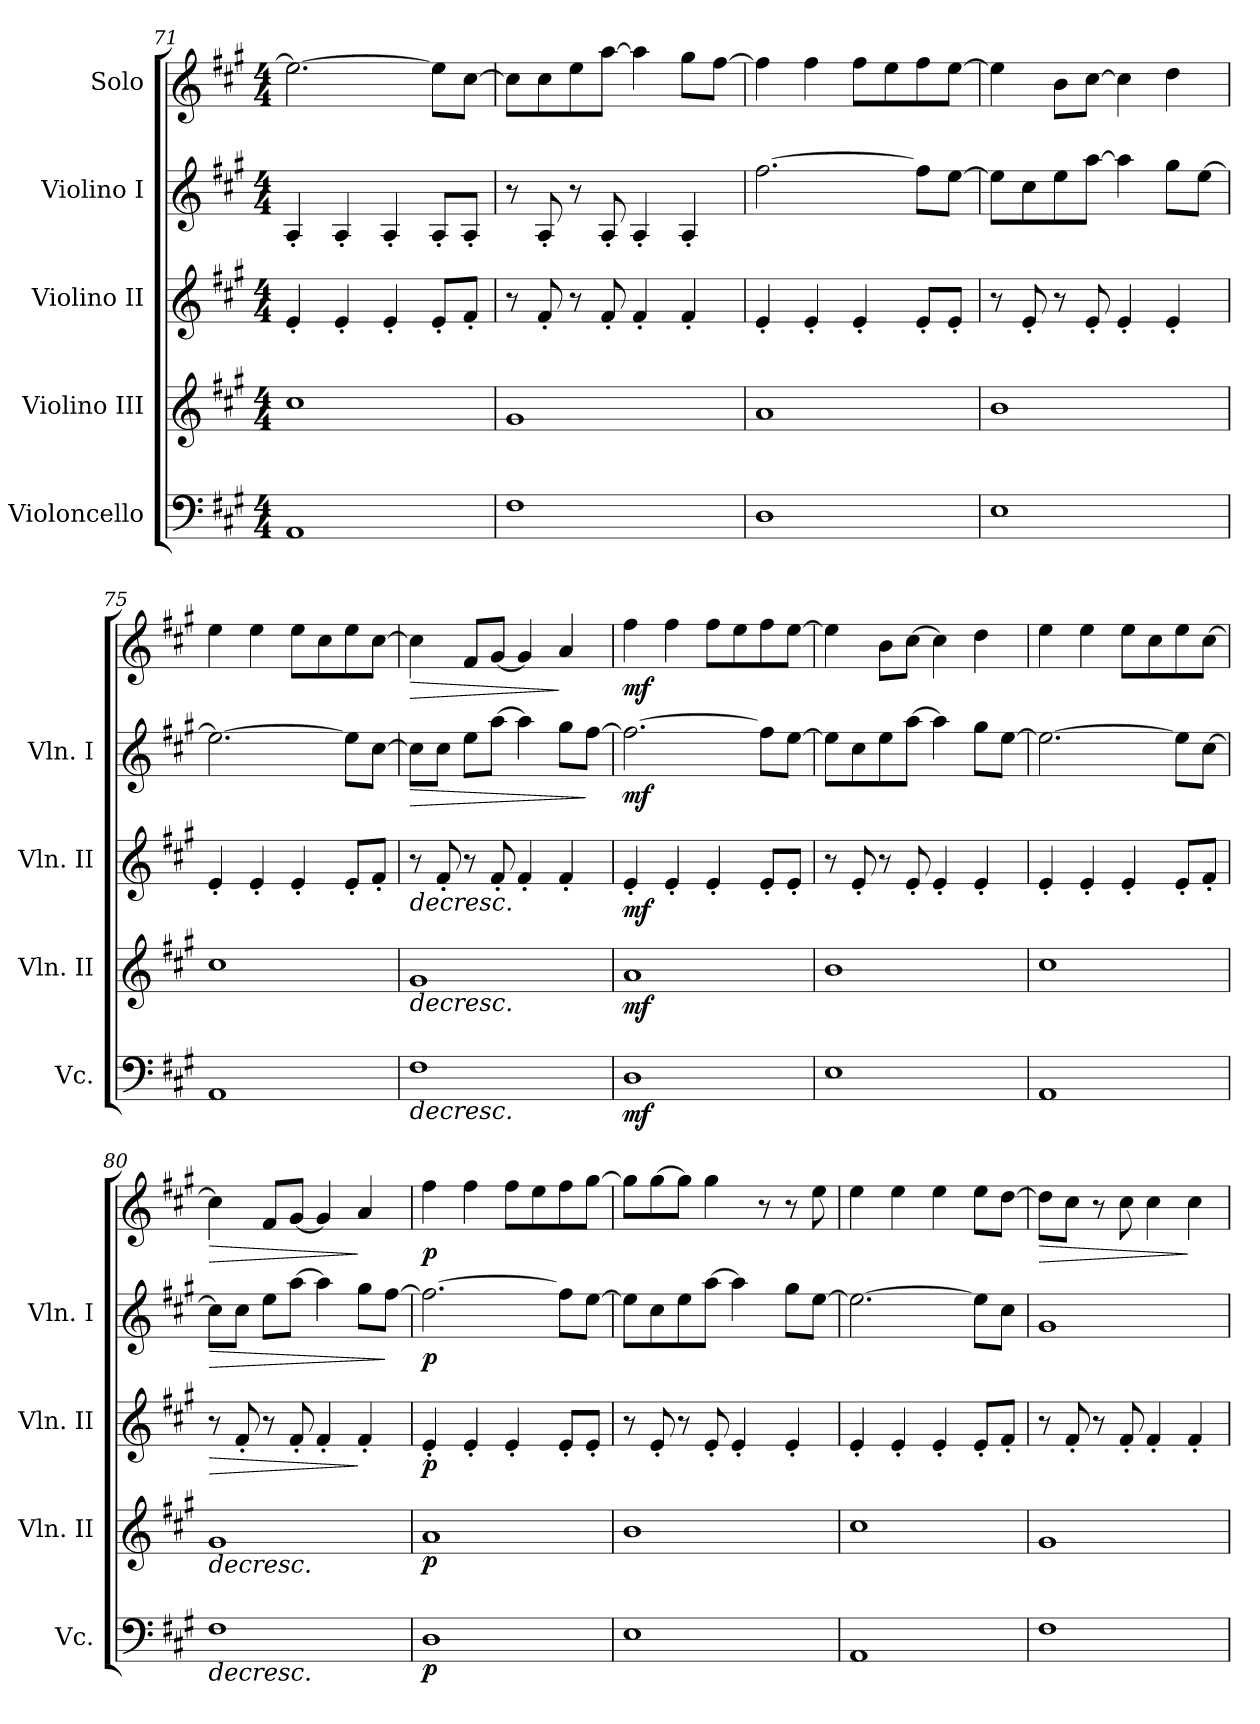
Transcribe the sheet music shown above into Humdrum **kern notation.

**kern	**dynam	**kern	**dynam	**kern	**dynam	**kern	**dynam	**kern	**dynam
*part5	*part5	*part4	*part4	*part3	*part3	*part2	*part2	*part1	*part1
*staff5	*staff5	*staff4	*staff4	*staff3	*staff3	*staff2	*staff2	*staff1	*staff1
*I"Violoncello	*	*I"Violino III	*	*I"Violino II	*	*I"Violino I	*	*I"Solo	*
*I'Vc.	*	*I'Vln. II	*	*I'Vln. II	*	*I'Vln. I	*	*	*
*clefF4	*	*clefG2	*	*clefG2	*	*clefG2	*	*clefG2	*
*k[f#c#g#]	*	*k[f#c#g#]	*	*k[f#c#g#]	*	*k[f#c#g#]	*	*k[f#c#g#]	*
*A:	*	*A:	*	*A:	*	*A:	*	*A:	*
*M4/4	*	*M4/4	*	*M4/4	*	*M4/4	*	*M4/4	*
=71	=71	=71	=71	=71	=71	=71	=71	=71	=71
1AA	.	1cc#	.	4e'/	.	4A'/	.	2.ee\_	.
.	.	.	.	4e'/	.	4A'/	.	.	.
.	.	.	.	4e'/	.	4A'/	.	.	.
.	.	.	.	8e'/L	.	8A'/L	.	8ee\L]	.
.	.	.	.	8f#'/J	.	8A'/J	.	[8cc#\J	.
=72	=72	=72	=72	=72	=72	=72	=72	=72	=72
1F#	.	1g#	.	8r	.	8r	.	8cc#\L]	.
.	.	.	.	8f#'/	.	8A'/	.	8cc#\	.
.	.	.	.	8r	.	8r	.	8ee\	.
.	.	.	.	8f#'/	.	8A'/	.	[8aa\J	.
.	.	.	.	4f#'/	.	4A'/	.	4aa\]	.
.	.	.	.	4f#'/	.	4A'/	.	8gg#\L	.
.	.	.	.	.	.	.	.	[8ff#\J	.
=73	=73	=73	=73	=73	=73	=73	=73	=73	=73
1D	.	1a	.	4e'/	.	[2.ff#\	.	4ff#\]	.
.	.	.	.	4e'/	.	.	.	4ff#\	.
.	.	.	.	4e'/	.	.	.	8ff#\L	.
.	.	.	.	.	.	.	.	8ee\	.
.	.	.	.	8e'/L	.	8ff#\L]	.	8ff#\	.
.	.	.	.	8e'/J	.	[8ee\J	.	[8ee\J	.
!!LO:PB:g=z
=74	=74	=74	=74	=74	=74	=74	=74	=74	=74
1E	.	1b	.	8r	.	8ee\L]	.	4ee\]	.
.	.	.	.	8e'/	.	8cc#\	.	.	.
.	.	.	.	8r	.	8ee\	.	8b\L	.
.	.	.	.	8e'/	.	[8aa\J	.	[8cc#\J	.
.	.	.	.	4e'/	.	4aa\]	.	4cc#\]	.
.	.	.	.	4e'/	.	8gg#\L	.	4dd\	.
.	.	.	.	.	.	[8ee\J	.	.	.
!!LO:PB:g=z
=75	=75	=75	=75	=75	=75	=75	=75	=75	=75
1AA	.	1cc#	.	4e'/	.	2.ee\_	.	4ee\	.
.	.	.	.	4e'/	.	.	.	4ee\	.
.	.	.	.	4e'/	.	.	.	8ee\L	.
.	.	.	.	.	.	.	.	8cc#\	.
.	.	.	.	8e'/L	.	8ee\L]	.	8ee\	.
.	.	.	.	8f#'/J	.	[8cc#\J	.	[8cc#\J	.
=76	=76	=76	=76	=76	=76	=76	=76	=76	=76
!	!LO:HP:b	!	!LO:HP:b	!	!LO:HP:b	!	!LO:HP:b	!	!LO:HP:b
1F#	>	1g#	>	8r	>	8cc#\L]	>	4cc#\]	>
.	.	.	.	8f#'/	.	8cc#\J	.	.	.
.	.	.	.	8r	.	8ee\L	.	8f#/L	.
.	.	.	.	8f#'/	.	[8aa\J	.	[8g#/J	.
.	.	.	.	4f#'/	.	4aa\]	.	4g#/]	.
.	.	.	.	4f#'/	.	8gg#\L	.	4a/	]
.	.	.	.	.	.	[8ff#\J	]	.	.
=77	=77	=77	=77	=77	=77	=77	=77	=77	=77
!	!LO:DY:b	!	!LO:DY:b	!	!LO:DY:b	!	!LO:DY:b	!	!LO:DY:b
1D	mf	1a	mf	4e'/	mf	2.ff#\_	mf	4ff#\	mf
.	.	.	.	4e'/	.	.	.	4ff#\	.
.	.	.	.	4e'/	.	.	.	8ff#\L	.
.	.	.	.	.	.	.	.	8ee\	.
.	.	.	.	8e'/L	.	8ff#\L]	.	8ff#\	.
.	.	.	.	8e'/J	.	[8ee\J	.	[8ee\J	.
=78	=78	=78	=78	=78	=78	=78	=78	=78	=78
1E	.	1b	.	8r	.	8ee\L]	.	4ee\]	.
.	.	.	.	8e'/	.	8cc#\	.	.	.
.	.	.	.	8r	.	8ee\	.	8b\L	.
.	.	.	.	8e'/	.	[8aa\J	.	[8cc#\J	.
.	.	.	.	4e'/	.	4aa\]	.	4cc#\]	.
.	.	.	.	4e'/	.	8gg#\L	.	4dd\	.
.	.	.	.	.	.	[8ee\J	.	.	.
=79	=79	=79	=79	=79	=79	=79	=79	=79	=79
1AA	.	1cc#	.	4e'/	.	2.ee\_	.	4ee\	.
.	.	.	.	4e'/	.	.	.	4ee\	.
.	.	.	.	4e'/	.	.	.	8ee\L	.
.	.	.	.	.	.	.	.	8cc#\	.
.	.	.	.	8e'/L	.	8ee\L]	.	8ee\	.
.	.	.	.	8f#'/J	.	[8cc#\J	.	[8cc#\J	.
.	]	.	]	.	.	.	.	.	.
!!LO:LB:g=z
=80	=80	=80	=80	=80	=80	=80	=80	=80	=80
!	!LO:HP:b	!	!LO:HP:b	!	!LO:HP:b	!	!LO:HP:b	!	!LO:HP:b
1F#	>	1g#	>	8r	>	8cc#\L]	>	4cc#\]	>
.	.	.	.	8f#'/	.	8cc#\J	.	.	.
.	.	.	.	8r	.	8ee\L	.	8f#/L	.
.	.	.	.	8f#'/	.	[8aa\J	.	[8g#/J	.
.	.	.	.	4f#'/	.	4aa\]	.	4g#/]	.
.	.	.	.	4f#'/	]	8gg#\L	.	4a/	]
.	.	.	.	.	.	[8ff#\J	]	.	.
=81	=81	=81	=81	=81	=81	=81	=81	=81	=81
!	!LO:DY:b	!	!LO:DY:b	!	!LO:DY:b	!	!LO:DY:b	!	!LO:DY:b
1D	p	1a	p	4e'/	p	2.ff#\_	p	4ff#\	p
.	.	.	.	4e'/	.	.	.	4ff#\	.
.	.	.	.	4e'/	.	.	.	8ff#\L	.
.	.	.	.	.	.	.	.	8ee\	.
.	.	.	.	8e'/L	.	8ff#\L]	.	8ff#\	.
.	.	.	.	8e'/J	.	[8ee\J	.	[8gg#\J	.
=82	=82	=82	=82	=82	=82	=82	=82	=82	=82
1E	.	1b	.	8r	.	8ee\L]	.	8gg#\L]	.
.	.	.	.	8e'/	.	8cc#\	.	[8gg#\	.
.	.	.	.	8r	.	8ee\	.	8gg#\J]	.
.	.	.	.	8e'/	.	[8aa\J	.	4gg#\	.
.	.	.	.	4e'/	.	4aa\]	.	.	.
.	.	.	.	.	.	.	.	8r	.
.	.	.	.	4e'/	.	8gg#\L	.	8r	.
.	.	.	.	.	.	[8ee\J	.	8ee\	.
=83	=83	=83	=83	=83	=83	=83	=83	=83	=83
1AA	.	1cc#	.	4e'/	.	2.ee\_	.	4ee\	.
.	.	.	.	4e'/	.	.	.	4ee\	.
.	.	.	.	4e'/	.	.	.	4ee\	.
.	.	.	.	8e'/L	.	8ee\L]	.	8ee\L	.
.	.	.	.	8f#'/J	.	8cc#\J	.	[8dd\J	.
.	]	.	]	.	.	.	.	.	.
=84	=84	=84	=84	=84	=84	=84	=84	=84	=84
!	!	!	!	!	!	!	!	!	!LO:HP:b
1F#	.	1g#	.	8r	.	1g#	.	8dd\L]	>
.	.	.	.	8f#'/	.	.	.	8cc#\J	.
.	.	.	.	8r	.	.	.	8r	.
.	.	.	.	8f#'/	.	.	.	8cc#\	.
.	.	.	.	4f#'/	.	.	.	4cc#\	.
.	.	.	.	4f#'/	]	.	.	4cc#\	]
=	=	=	=	=	=	=	=	=	=
*-	*-	*-	*-	*-	*-	*-	*-	*-	*-
